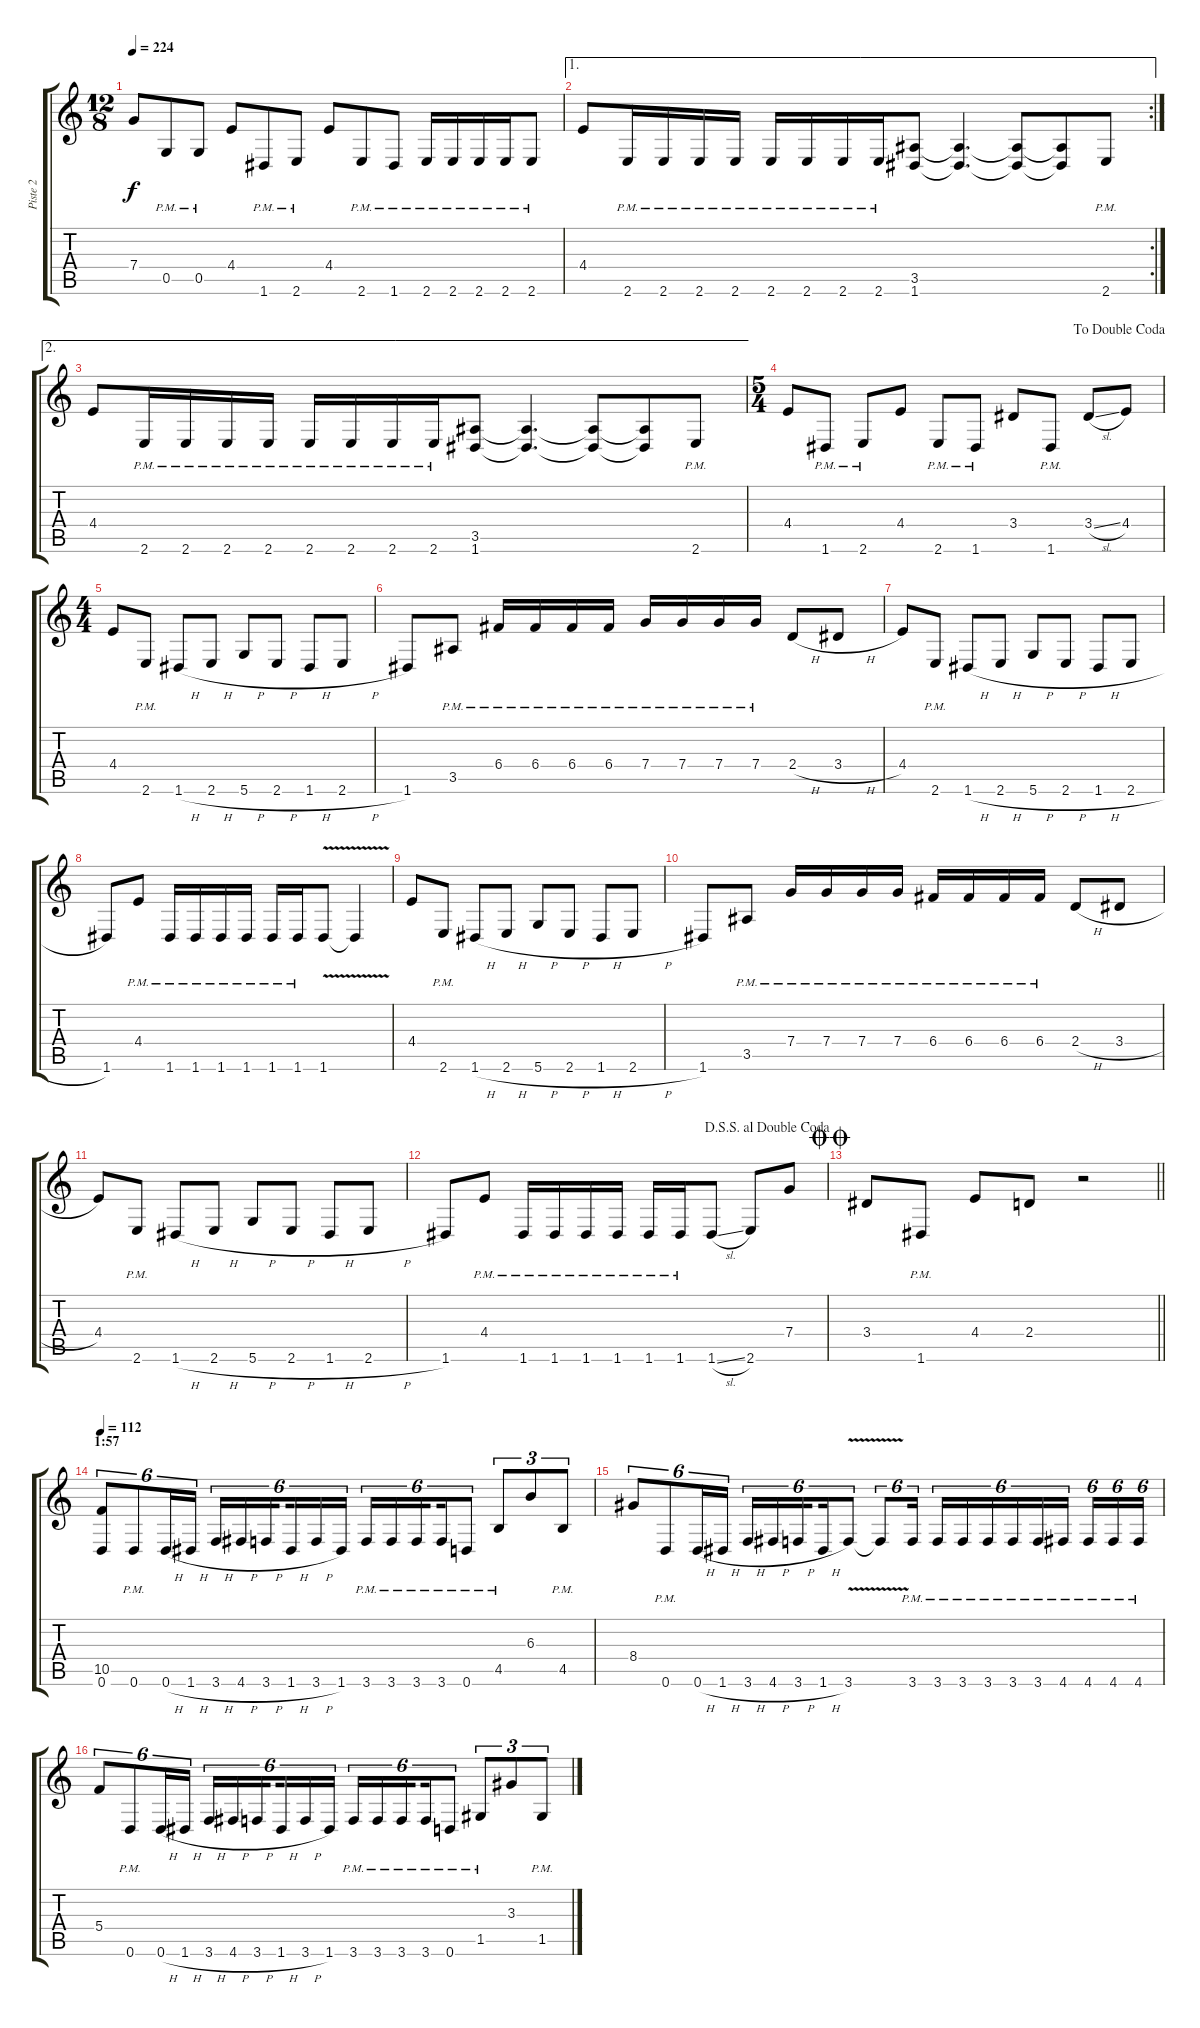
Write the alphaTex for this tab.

\track ("Piste 2" "Piste 2") {instrument overdrivenguitar}
\staff {score tabs}
\tuning (D4 A3 F3 C3 G2 D2) {hide}
\ts (12 8)
\tempo 224
\clef g2
\ks c
7.4.8{dy f} 0.5{pm}.8 0.5{pm}.8 4.4.8 1.6{pm}.8 2.6{pm}.8 4.4.8 2.6{pm}.8 1.6{pm}.8 2.6{pm}.16 2.6{pm}.16 2.6{pm}.16 2.6{pm}.16 2.6{pm}.8 |
\ae 1
\rc 2
4.4.8 2.6{pm}.16 2.6{pm}.16 2.6{pm}.16 2.6{pm}.16 2.6{pm}.16 2.6{pm}.16 2.6{pm}.16 2.6{pm}.16 (3.5 1.6).8 (3.5{t} 1.6{t}).4{d} (3.5{t} 1.6{t}).8 (3.5{t} 1.6{t}).8 2.6{pm}.8 |
\ae 2
4.4.8 2.6{pm}.16 2.6{pm}.16 2.6{pm}.16 2.6{pm}.16 2.6{pm}.16 2.6{pm}.16 2.6{pm}.16 2.6{pm}.16 (3.5 1.6).8 (3.5{t} 1.6{t}).4{d} (3.5{t} 1.6{t}).8 (3.5{t} 1.6{t}).8 2.6{pm}.8 |
\ts (5 4)
\jump dadoublecoda
4.4.8 1.6{pm}.8 2.6{pm}.8 4.4.8 2.6{pm}.8 1.6{pm}.8 3.4.8 1.6{pm}.8 3.4{sl}.8 4.4.8 |
\ts (4 4)
4.4.8 2.6{pm}.8 1.6{h}.8 2.6{h}.8 5.6{h}.8 2.6{h}.8 1.6{h}.8 2.6{h}.8 |
1.6.8 3.5{pm}.8 6.4{pm}.16 6.4{pm}.16 6.4{pm}.16 6.4{pm}.16 7.4{pm}.16 7.4{pm}.16 7.4{pm}.16 7.4{pm}.16 2.4{h}.8 3.4{h}.8 |
4.4.8 2.6{pm}.8 1.6{h}.8 2.6{h}.8 5.6{h}.8 2.6{h}.8 1.6{h}.8 2.6{h}.8 |
1.6.8 4.4{pm}.8 1.6{pm}.16 1.6{pm}.16 1.6{pm}.16 1.6{pm}.16 1.6{pm}.16 1.6{pm}.16 1.6{v}.8 1.6{v t}.4 |
4.4.8 2.6{pm}.8 1.6{h}.8 2.6{h}.8 5.6{h}.8 2.6{h}.8 1.6{h}.8 2.6{h}.8 |
1.6.8 3.5{pm}.8 7.4{pm}.16 7.4{pm}.16 7.4{pm}.16 7.4{pm}.16 6.4{pm}.16 6.4{pm}.16 6.4{pm}.16 6.4{pm}.16 2.4{h}.8 3.4{h}.8 |
4.4.8 2.6{pm}.8 1.6{h}.8 2.6{h}.8 5.6{h}.8 2.6{h}.8 1.6{h}.8 2.6{h}.8 |
\jump dalsegnosegnoaldoublecoda
1.6.8 4.4{pm}.8 1.6{pm}.16 1.6{pm}.16 1.6{pm}.16 1.6{pm}.16 1.6{pm}.16 1.6{pm}.16 1.6{sl}.8 2.6.8 7.4.8 |
\jump doublecoda
\barLineRight lightlight
3.4.8 1.6{pm}.8 4.4.8 2.4.8 r.2 |
\section ("" "1:57")
\tempo 112
(10.5 0.6).8{tu (6 4)} 0.6{pm}.8{tu (6 4)} 0.6{h}.16{tu (6 4)} 1.6{h}.16{tu (6 4)} 3.6{h}.16{tu (6 4)} 4.6{h}.16{tu (6 4)} 3.6{h}.16{tu (6 4) beam splitsecondary} 1.6{h}.16{tu (6 4)} 3.6{h}.16{tu (6 4)} 1.6.16{tu (6 4)} 3.6{pm}.16{tu (6 4)} 3.6{pm}.16{tu (6 4)} 3.6{pm}.16{tu (6 4) beam splitsecondary} 3.6{pm}.16{tu (6 4)} 0.6{pm}.8{tu (6 4)} 4.5{pm}.8{tu (3 2)} 6.3.8{tu (3 2)} 4.5{pm}.8{tu (3 2)} |
8.4.8{tu (6 4)} 0.6{pm}.8{tu (6 4)} 0.6{h}.16{tu (6 4)} 1.6{h}.16{tu (6 4)} 3.6{h}.16{tu (6 4)} 4.6{h}.16{tu (6 4)} 3.6{h}.16{tu (6 4) beam splitsecondary} 1.6{h}.16{tu (6 4)} 3.6{v}.8{tu (6 4)} 3.6{v t}.8{tu (6 4)} 3.6{pm}.16{tu (6 4) beam splitsecondary} 3.6{pm}.16{tu (6 4)} 3.6{pm}.16{tu (6 4)} 3.6{pm}.16{tu (6 4)} 3.6{pm}.16{tu (6 4)} 3.6{pm}.16{tu (6 4)} 4.6{pm}.16{tu (6 4) beam splitsecondary} 4.6{pm}.16{tu (6 4)} 4.6{pm}.16{tu (6 4)} 4.6{pm}.16{tu (6 4)} |
5.4.8{tu (6 4)} 0.6{pm}.8{tu (6 4)} 0.6{h}.16{tu (6 4)} 1.6{h}.16{tu (6 4)} 3.6{h}.16{tu (6 4)} 4.6{h}.16{tu (6 4)} 3.6{h}.16{tu (6 4) beam splitsecondary} 1.6{h}.16{tu (6 4)} 3.6{h}.16{tu (6 4)} 1.6.16{tu (6 4)} 3.6{pm}.16{tu (6 4)} 3.6{pm}.16{tu (6 4)} 3.6{pm}.16{tu (6 4) beam splitsecondary} 3.6{pm}.16{tu (6 4)} 0.6{pm}.8{tu (6 4)} 1.5{pm}.8{tu (3 2)} 3.3.8{tu (3 2)} 1.5{pm}.8{tu (3 2)}
